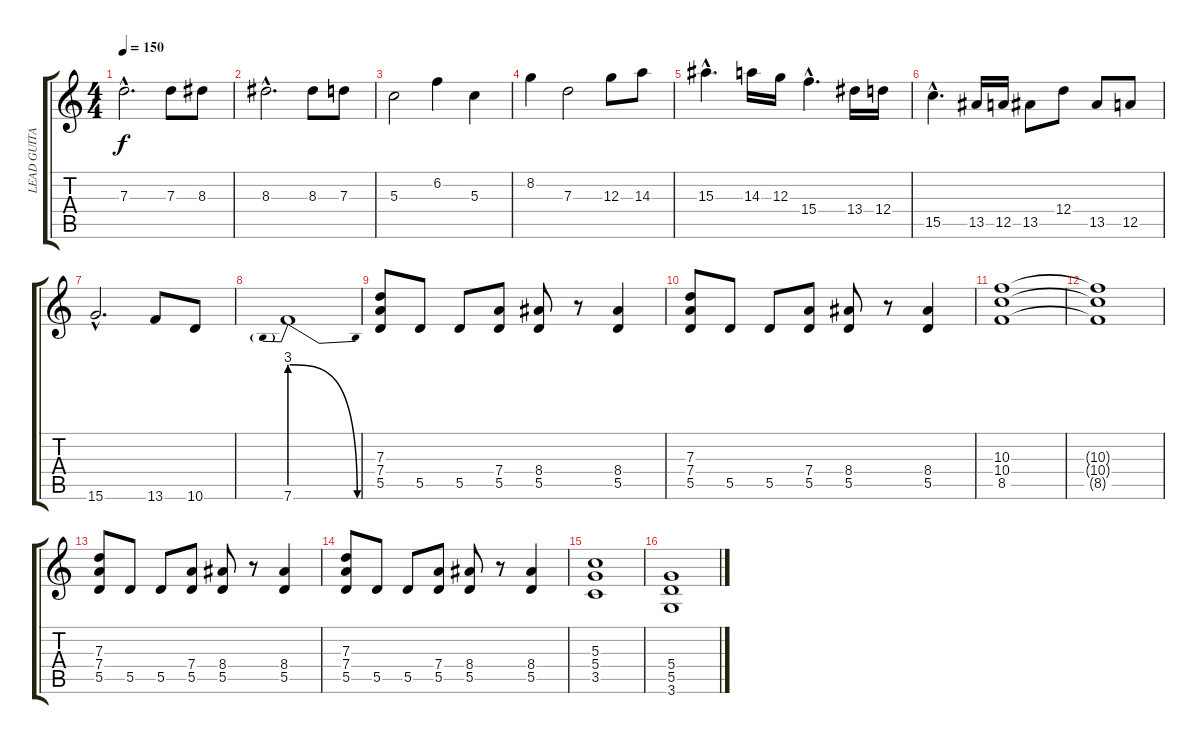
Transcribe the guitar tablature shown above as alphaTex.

\track ("LEAD GUITARE" "LEAD GUITA") {instrument distortionguitar}
\staff {score tabs}
\tuning (E4 B3 G3 D3 A2 E2) {hide}
\ts (4 4)
\tempo 150
\clef g2
\ks c
7.3{hac}.2{d dy f volume 16} 7.3.8 8.3.8 |
8.3{hac}.2{d} 8.3.8 7.3.8 |
5.3.2 6.2.4 5.3.4 |
8.2.4 7.3.2 12.3.8 14.3.8 |
15.3{hac}.4{d} 14.3.16 12.3.16 15.4{hac}.4{d} 13.4.16 12.4.16 |
15.5{hac}.4{d} 13.5.16 12.5.16 13.5.8 12.4.8 13.5.8 12.5.8 |
15.6{hac}.2{d} 13.6.8 10.6.8 |
7.6{be (prebendrelease 0 12 60 0)}.1 |
(7.3 7.4 5.5).8{volume 13} 5.5.8 5.5.8 (7.4 5.5).8 (8.4 5.5).8 r.8 (8.4 5.5).4 |
(7.3 7.4 5.5).8 5.5.8 5.5.8 (7.4 5.5).8 (8.4 5.5).8 r.8 (8.4 5.5).4 |
(10.3 10.4 8.5).1 |
(10.3{t} 10.4{t} 8.5{t}).1 |
(7.3 7.4 5.5).8 5.5.8 5.5.8 (7.4 5.5).8 (8.4 5.5).8 r.8 (8.4 5.5).4 |
(7.3 7.4 5.5).8 5.5.8 5.5.8 (7.4 5.5).8 (8.4 5.5).8 r.8 (8.4 5.5).4 |
(5.3 5.4 3.5).1 |
(5.4 5.5 3.6).1
